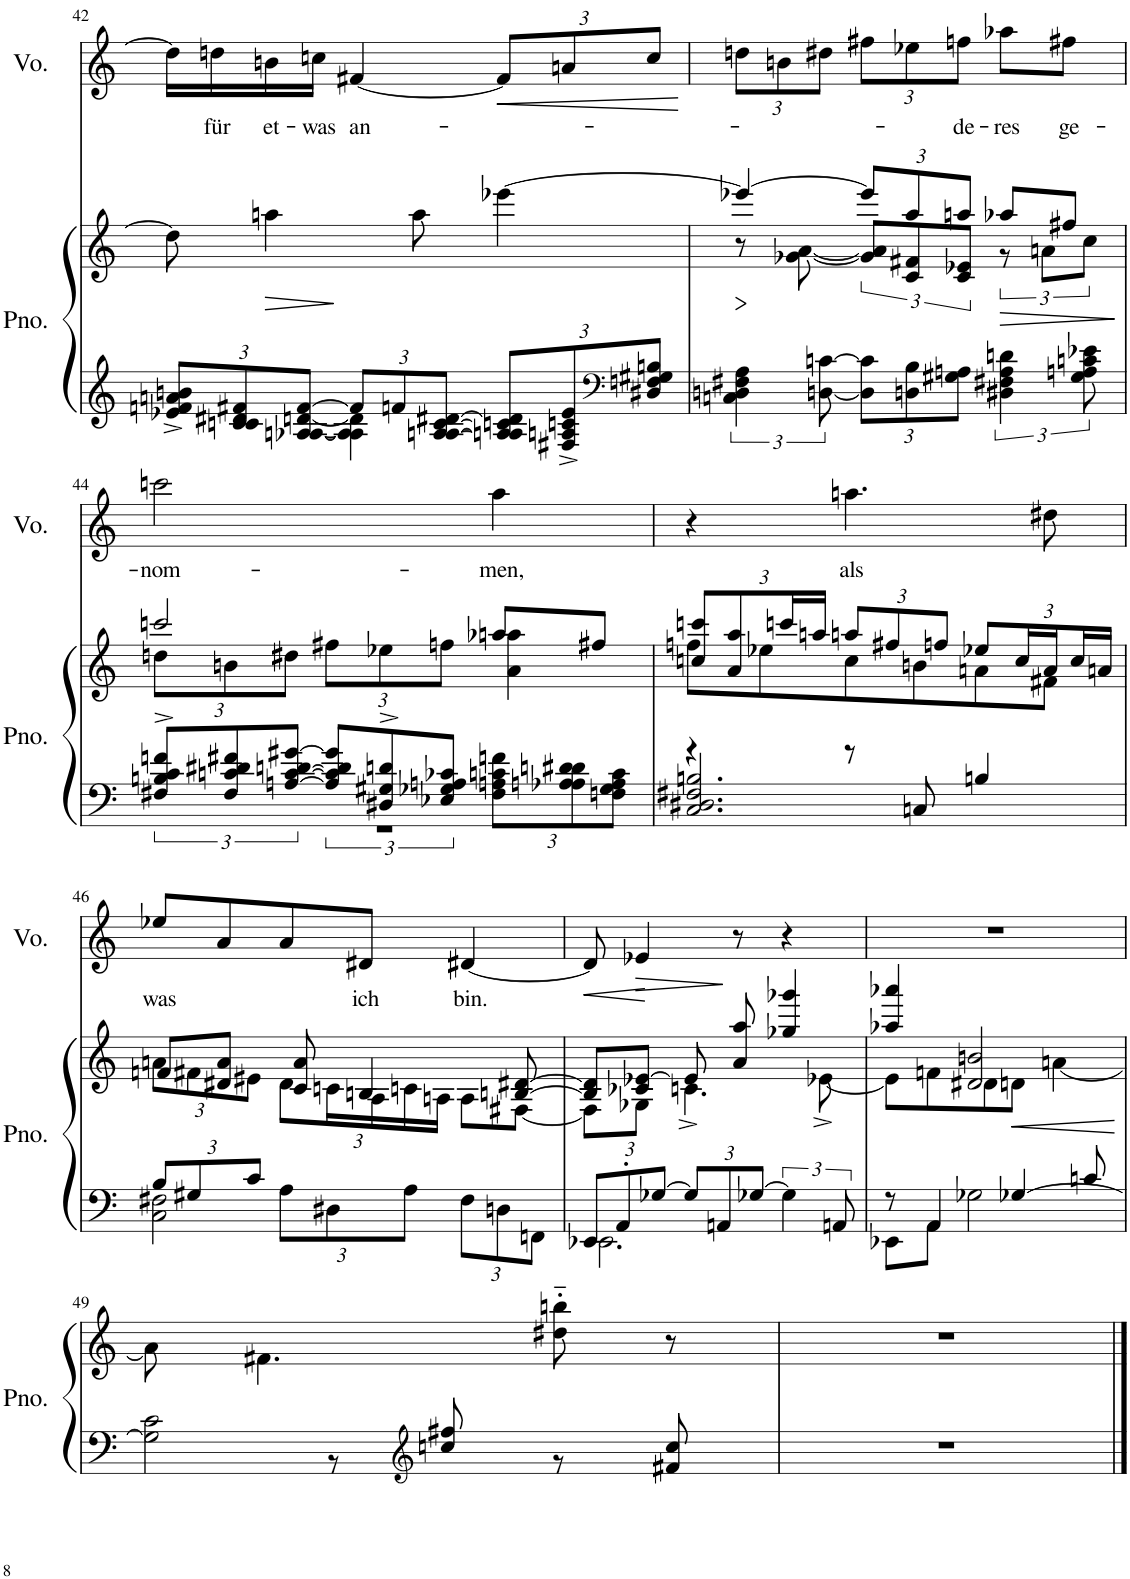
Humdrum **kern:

**kern	**kern	**dynam	**kern	**text	**dynam
*part2	*part2	*part2	*part1	*part1	*part1
*staff3	*staff2	*staff2/3	*staff1	*staff1	*staff1
*I"Piano	*	*	*I"Voz	*	*
*I'Pno.	*	*	*I'Vo.	*	*
!!LO:PB:g=z
*clefG2	*clefG2	*	*clefG2	*	*
*k[]	*k[]	*	*k[]	*	*
*M3/4	*M3/4	*	*M3/4	*	*
*Xbrackettup	*	*	*	*	*
=42	=42	=42	=42	=42	=42
*^	*	*	*	*	*
12e-X/^ 12fn/^ 12an/^ 12bn/^L	4ryy	8dd#\]	.	16dd#\LL]	.	.
!	!	!	!	!	!LO:LY:b	!
.	.	.	.	16ddn\	für	.
12cn/ 12c/ 12d#X/ 12f#X/	.	.	.	.	.	.
!	!	!	!LO:HP:b	!	!LO:LY:b	!
.	.	4aan\	>	16bn\	et-	.
[12A-X/ [12An/ [12dn/ [12f#/J	.	.	.	.	.	.
!	!	!	!	!	!LO:LY:b	!
.	.	.	.	16ccn\JJ	-was	.
!	!	!	!	!	!LO:LY:b	!
12f#/L]	4A-\] 4A\] 4d\]	.	.	[4f#X/	an-	.
12fn/	.	.	.	.	.	.
.	.	8aa\	.	.	.	.
[12An/ [12An/ [12c/ [12d#X/J	.	.	.	.	.	.
*	*	*	*	*Xbrackettup	*	*
!	!	!	!	!	!	!LO:HP:b
12A/] 12An/] 12cn/] 12d#/]L	4ryy	[4eee-X\	.	12f#/L]	.	<
12F#X/^ 12An/^ 12cn/^ 12e-/^	.	.	.	12an/	.	.
*clefF4	*	*	*	*	*	*
12D#X/ 12Fn/ 12G#X/ 12Bn/J	.	.	.	12cc/J	.	.
*v	*v	*	*	*	*	*
.	.	]	.	.	[
=43	=43	=43	=43	=43	=43
*brackettup	*	*	*	*	*
!	!	!LO:HP:b	!	!	!
*	*^	*	*	*	*
*	*	*^	*	*	*	*
6Cn\ 6Dn\ 6F#X\ 6A\	4eee-X/_	2ryy	8r	>	12ddn\L	.	.
.	.	.	.	.	12bn\	.	.
.	.	.	[8g-X\ [8a\	.	.	.	.
[12Dn\ [12cn\	.	.	.	.	12dd#X\J	.	.
*Xbrackettup	*Xbrackettup	*	*brackettup	*	*	*	*
12D\] 12c\]L	12eee-/L]	.	12g-/] 12a/]L	.	12ff#X\L	.	.
12Dn\ 12B\	12aa/	.	12c/ 12f#X/	.	12ee-X\	.	.
!	!	!	!	!	!	!LO:LY:b	!
12G#X\ 12An\J	12aan/J	.	12c/ 12e-X/J	.	12ffn\J	-de-	.
*brackettup	*	*	*	*	*	*	*
!	!	!	!	!LO:HP:b	!	!LO:LY:b	!
6D#X\ 6F#X\ 6A\ 6dn\	8aa-X/L	12r	4ryy	>	8aa-X\L	-res	.
.	.	12an\L	.	.	.	.	.
!	!	!	!	!	!	!LO:LY:b	!
.	8ff#X/J	.	.	.	8ff#X\J	ge-	.
12G#\ 12An\ 12cn\ 12e-X\	.	12cc\J	.	.	.	.	.
*	*v	*v	*v	*	*	*	*
.	.	]	.	.	.
!!LO:LB:g=z
=44	=44	=44	=44	=44	=44
*^	*^	*	*	*	*
*	*	*	*Xbrackettup	*	*	*	*
!	!	!	!	!	!	!LO:LY:b	!
12F#X/^ 12Bn/^ 12c/^ 12fn/^L	2.r	2cccn/	12ddn\L	.	2cccn\	-nom-	.
12F#/ 12cn/ 12d#X/ 12f#X/	.	.	12bn\	.	.	.	.
[12An/ [12c/ [12dn/ [12g#X/J	.	.	12dd#X\J	.	.	.	.
12A/] 12c/] 12d/] 12g#/]L	.	.	12ff#X\L	.	.	.	.
12D#X/^ 12G#X/^ 12dn/^	.	.	12ee-X\	.	.	.	.
12E-X/ 12G-X/ 12An/ 12c-X/J	.	.	12ffn\J	.	.	.	.
*Xbrackettup	*	*	*	*	*	*	*
!	!	!	!	!	!	!LO:LY:b	!
12F#\ 12An\ 12cn\ 12fn\L	.	8aa-X/L	4a\ 4aan\	.	4aa\	-men,	.
12A-X\ 12An\ 12dn\ 12d#X\	.	.	.	.	.	.	.
.	.	8ff#X/J	.	.	.	.	.
12Fn\ 12G-\ 12A\ 12c\J	.	.	.	.	.	.	.
=45	=45	=45	=45	=45	=45	=45	=45
4r	2.C/ 2.D#X/ 2.F#X/ 2.Bn/	12ccn/ 12cccn/L	8ffn\L	.	4r	.	.
.	.	12a/ 12aa/	.	.	.	.	.
.	.	.	8ee-X\	.	.	.	.
.	.	24cccn/L	.	.	.	.	.
.	.	24aan/JJ	.	.	.	.	.
!	!	!	!	!	!	!LO:LY:b	!
8r	.	12aan/L	8cc\	.	4.aan\	als	.
.	.	12ff#X/	.	.	.	.	.
8Cn/	.	.	8bn\	.	.	.	.
.	.	12ffn/J	.	.	.	.	.
4Bn/	.	12ee-X/L	8an\	.	.	.	.
.	.	24cc/L	.	.	.	.	.
.	.	24a/J	8f#X\J	.	8dd#X\	.	.
.	.	24cc/L	.	.	.	.	.
.	.	24an/JJ	.	.	.	.	.
!!LO:LB:g=z
=46	=46	=46	=46	=46	=46	=46	=46
!	!	!	!	!	!	!LO:LY:b	!
12B/L	2C\ 2F#X\	8fn/L	12an\L	.	8ee-X/L	was	.
12G#X/	.	.	12f#X\	.	.	.	.
.	.	8d#X/ 8a/J	.	.	8a/	.	.
12c/J	.	.	12e#X\J	.	.	.	.
12A\L	.	8c/ 8a/	12d#\L	.	8a/	.	.
12D#X\	.	.	24cn\L	.	.	.	.
!	!	!	!	!	!	!LO:LY:b	!
.	.	4Bn/	24A\	.	8d#X/J	ich	.
12A\J	.	.	24cn\	.	.	.	.
.	.	.	24An\JJ	.	.	.	.
!	!	!	!	!	!	!LO:LY:b	!
12F#\L	4ryy	.	8A\L	.	[4d#X/	bin.	.
12Dn\	.	.	.	.	.	.	.
.	.	[8Bn/ [8d#X/	[8F#X\J	.	.	.	.
12FFn\J	.	.	.	.	.	.	.
=47	=47	=47	=47	=47	=47	=47	=47
!	!	!	!	!	!	!	!LO:HP:b
12EE-X/L	2.EE-X\	8B/] 8d#/]L	8F#\L]	.	8d#/]	.	<
12AA'/	.	.	.	.	.	.	.
!	!	!	!	!	!	!	!LO:HP:b
.	.	8c-X/ [8e-X/J	8G-X\J	.	4e-X/	.	>
[12G-X/J	.	.	.	.	.	.	.
12G-/L]	.	8e-/]	4.cn^\	.	.	.	.
12AAn/	.	.	.	.	.	.	.
.	.	8a/ 8aa/	.	.	8r	.	[ ]
[4G-X/	.	.	.	.	.	.	.
.	.	4gg-X/ 4ggg-X/	.	.	4r	.	.
.	.	.	[8e-X^\	.	.	.	.
12AAn/	.	.	.	.	.	.	.
=48	=48	=48	=48	=48	=48	=48	=48
*	*^	*	*	*	*	*	*
8r	8EE-X\L	8ryy	4aa-X/ 4aaa-X/	8e-\L]	.	2.r	.	.
*	*v	*v	*	*	*	*	*	*
4AA/	8AA\J	.	8fn\	.	.	.	.
.	2G-X\	2d#X/ 2bn/	8d#\	.	.	.	.
[4G-X/	.	.	8dn\J	.	.	.	.
.	.	.	[4an\	.	.	.	.
*	*^	*	*	*	*	*	*
8ryy	.	8cn/	.	.	.	.	.	.
*v	*v	*v	*	*	*	*	*	*
*	*v	*v	*	*	*	*
.	.	]	.	.	.
!!LO:LB:g=z
=49	=49	=49	=49	=49	=49
*^	*	*	*	*	*
2G-\] 2c\	4ryy	8a\]	.	2.r	.	.
.	.	4.f#X\	.	.	.	.
.	8r	.	.	.	.	.
*clefG2	*	*	*	*	*	*
.	8ccn/ 8ff#X/	.	.	.	.	.
4ryy	8r	8dd#X\'~ 8bbn\'~	.	.	.	.
.	8f#X/ 8cc/	8r	.	.	.	.
*v	*v	*	*	*	*	*
=50	=50	=50	=50	=50	=50
2.r	2.r	.	2.r	.	.
==	==	==	==	==	==
*-	*-	*-	*-	*-	*-
